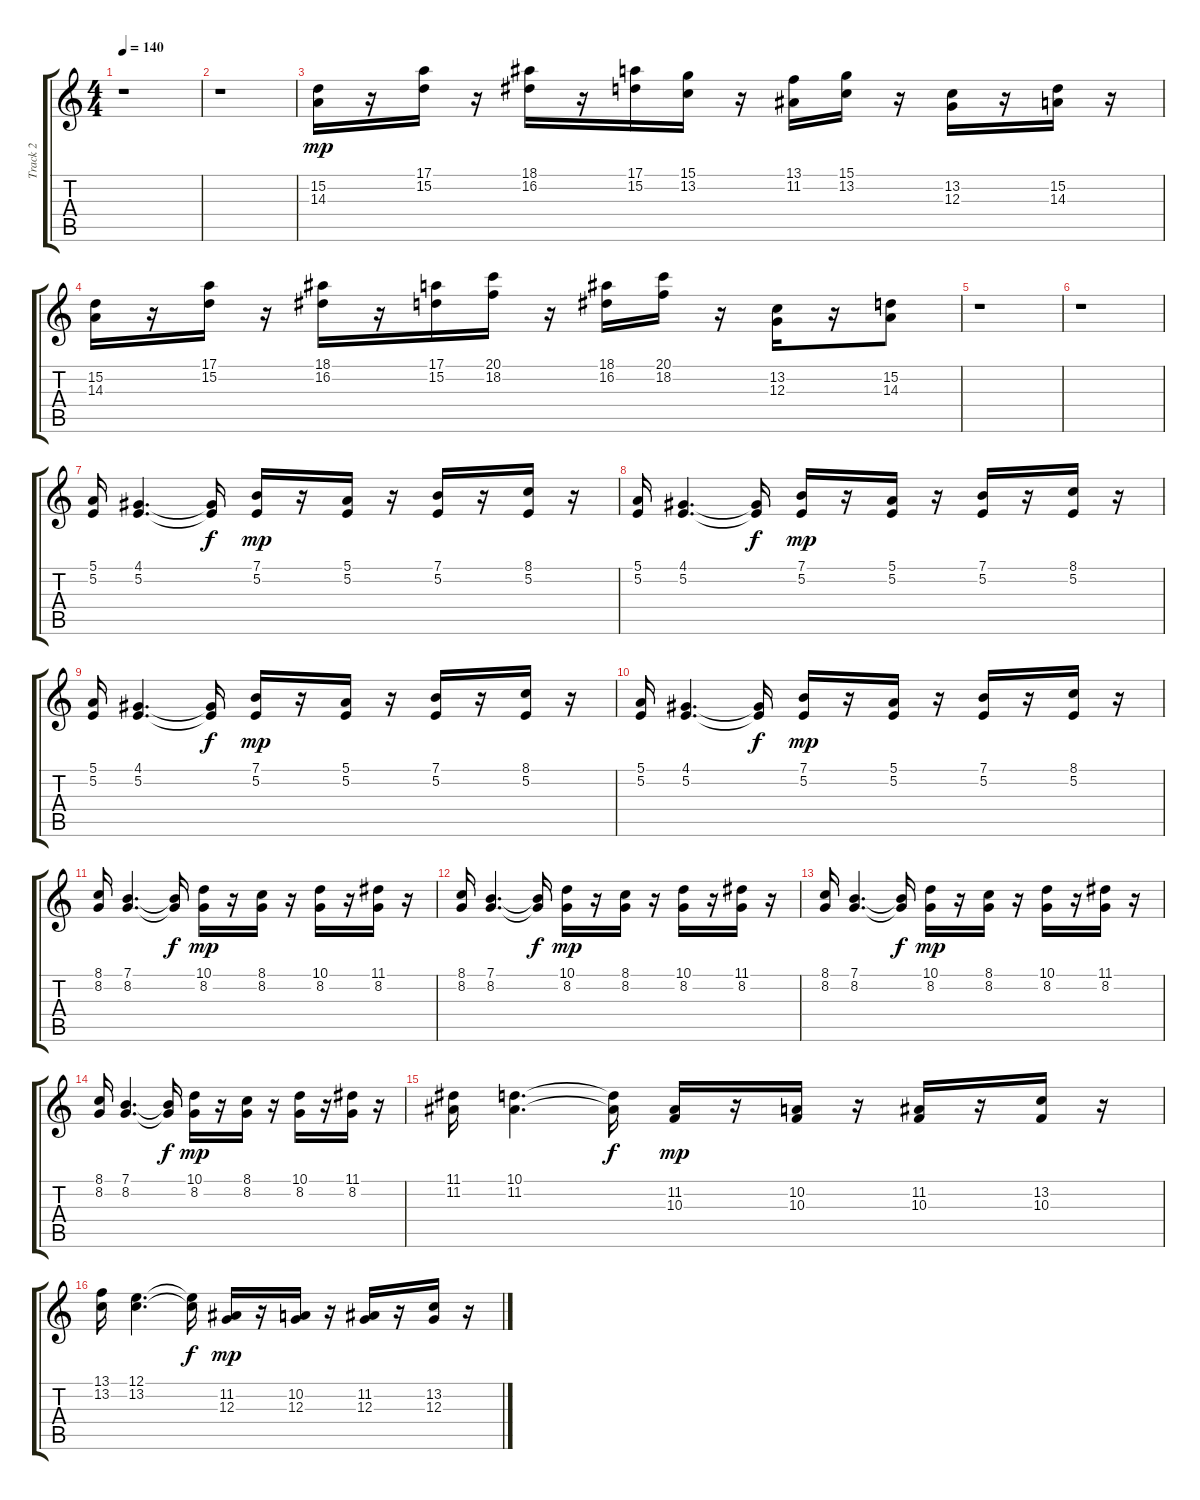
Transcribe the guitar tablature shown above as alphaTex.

\track ("Track 2" "Track 2") {instrument panflute}
\staff {score tabs}
\tuning (E4 B3 G3 D3 A2 E2) {hide}
\ts (4 4)
\tempo 140
\clef g2
\ks c
r.1{dy mp} |
r.1 |
(15.2 14.3).16 r.16 (17.1 15.2).16 r.16 (18.1 16.2).16 r.16 (17.1 15.2).16 (15.1 13.2).16 r.16 (13.1 11.2).16 (15.1 13.2).16 r.16 (13.2 12.3).16 r.16 (15.2 14.3).16 r.16 |
(15.2 14.3).16 r.16 (17.1 15.2).16 r.16 (18.1 16.2).16 r.16 (17.1 15.2).16 (20.1 18.2).16 r.16 (18.1 16.2).16 (20.1 18.2).16 r.16 (13.2 12.3).16 r.16 (15.2 14.3).8 |
r.1 |
r.1 |
(5.1 5.2).16 (4.1 5.2).4{d} (4.1{t} 5.2{t}).16{dy f} (7.1 5.2).16{dy mp} r.16 (5.1 5.2).16 r.16 (7.1 5.2).16 r.16 (8.1 5.2).16 r.16 |
(5.1 5.2).16 (4.1 5.2).4{d} (4.1{t} 5.2{t}).16{dy f} (7.1 5.2).16{dy mp} r.16 (5.1 5.2).16 r.16 (7.1 5.2).16 r.16 (8.1 5.2).16 r.16 |
(5.1 5.2).16 (4.1 5.2).4{d} (4.1{t} 5.2{t}).16{dy f} (7.1 5.2).16{dy mp} r.16 (5.1 5.2).16 r.16 (7.1 5.2).16 r.16 (8.1 5.2).16 r.16 |
(5.1 5.2).16 (4.1 5.2).4{d} (4.1{t} 5.2{t}).16{dy f} (7.1 5.2).16{dy mp} r.16 (5.1 5.2).16 r.16 (7.1 5.2).16 r.16 (8.1 5.2).16 r.16 |
(8.1 8.2).16 (7.1 8.2).4{d} (7.1{t} 8.2{t}).16{dy f} (10.1 8.2).16{dy mp} r.16 (8.1 8.2).16 r.16 (10.1 8.2).16 r.16 (11.1 8.2).16 r.16 |
(8.1 8.2).16 (7.1 8.2).4{d} (7.1{t} 8.2{t}).16{dy f} (10.1 8.2).16{dy mp} r.16 (8.1 8.2).16 r.16 (10.1 8.2).16 r.16 (11.1 8.2).16 r.16 |
(8.1 8.2).16 (7.1 8.2).4{d} (7.1{t} 8.2{t}).16{dy f} (10.1 8.2).16{dy mp} r.16 (8.1 8.2).16 r.16 (10.1 8.2).16 r.16 (11.1 8.2).16 r.16 |
(8.1 8.2).16 (7.1 8.2).4{d} (7.1{t} 8.2{t}).16{dy f} (10.1 8.2).16{dy mp} r.16 (8.1 8.2).16 r.16 (10.1 8.2).16 r.16 (11.1 8.2).16 r.16 |
(11.1 11.2).16 (10.1 11.2).4{d} (10.1{t} 11.2{t}).16{dy f} (11.2 10.3).16{dy mp} r.16 (10.2 10.3).16 r.16 (11.2 10.3).16 r.16 (13.2 10.3).16 r.16 |
(13.1 13.2).16 (12.1 13.2).4{d} (12.1{t} 13.2{t}).16{dy f} (11.2 12.3).16{dy mp} r.16 (10.2 12.3).16 r.16 (11.2 12.3).16 r.16 (13.2 12.3).16 r.16
